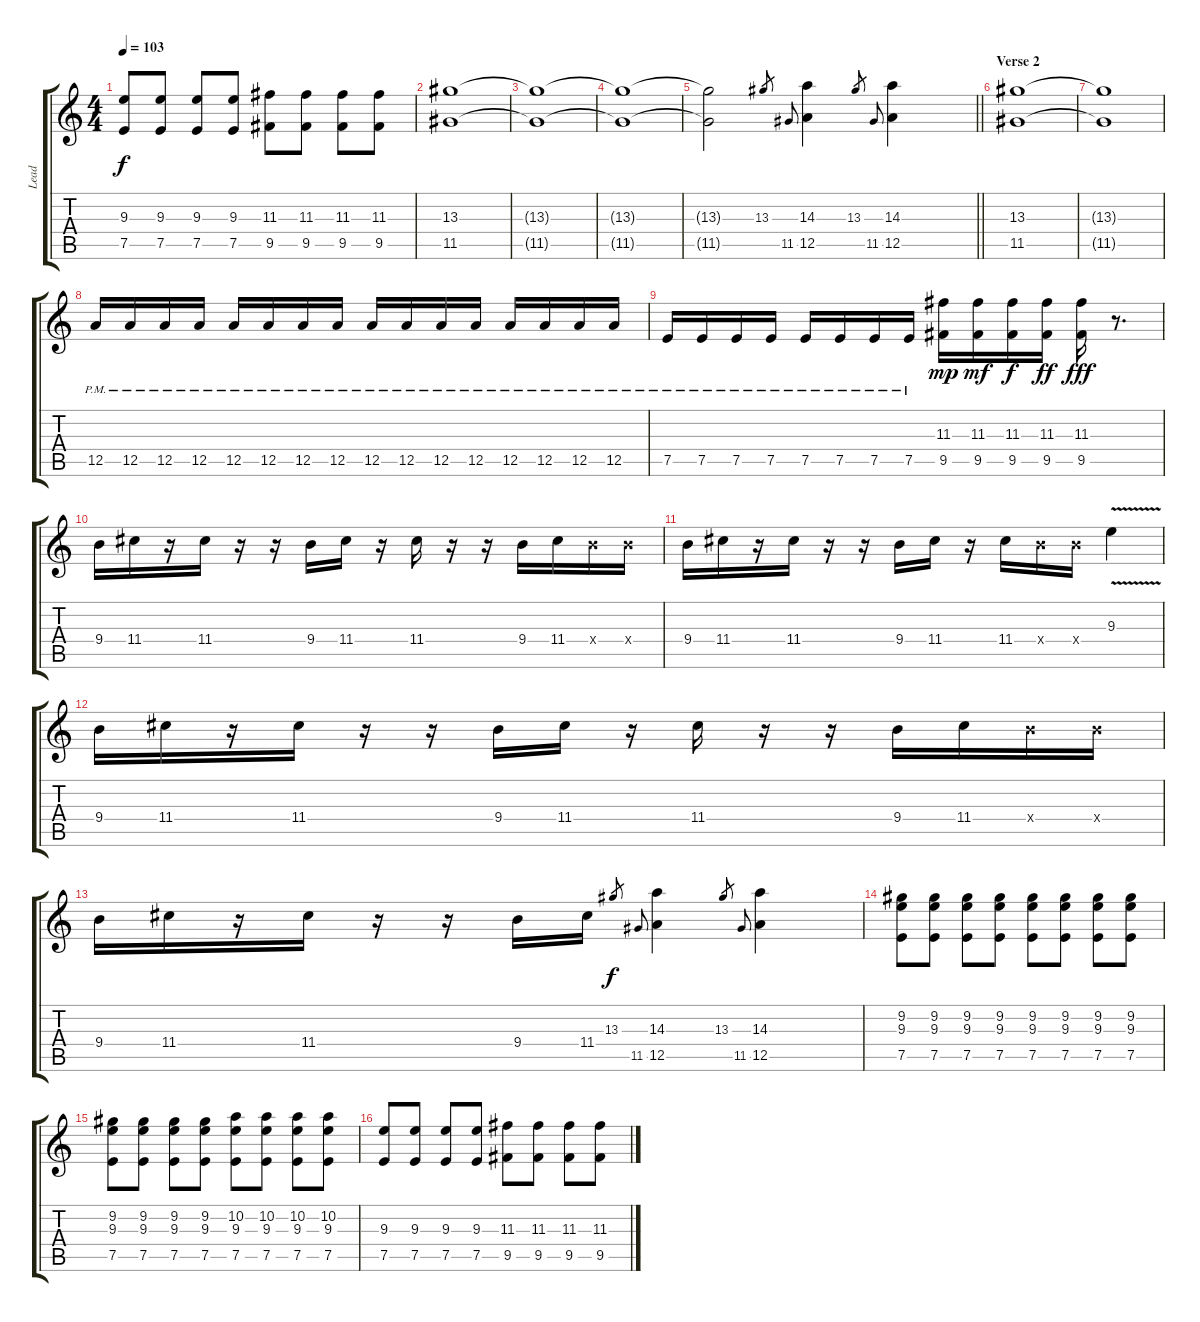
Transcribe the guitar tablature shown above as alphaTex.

\track ("Lead" "Lead") {instrument electricguitarclean}
\staff {score tabs}
\tuning (E4 B3 G3 D3 A2 E2) {hide}
\ts (4 4)
\tempo 103
\clef g2
\ks c
(9.3 7.5).8{dy f} (9.3 7.5).8 (9.3 7.5).8 (9.3 7.5).8 (11.3 9.5).8 (11.3 9.5).8 (11.3 9.5).8 (11.3 9.5).8 |
(13.3 11.5).1 |
(13.3{t} 11.5{t}).1 |
(13.3{t} 11.5{t}).1 |
\barLineRight lightlight
(13.3{t} 11.5{t}).2 13.3.16{gr} 11.5.16{gr onbeat} (14.3 12.5).4 13.3.16{gr} 11.5.16{gr onbeat} (14.3 12.5).4 |
\section ("" "Verse 2")
(13.3 11.5).1 |
(13.3{t} 11.5{t}).1 |
12.5{pm}.16{volume 16} 12.5{pm}.16 12.5{pm}.16 12.5{pm}.16 12.5{pm}.16 12.5{pm}.16 12.5{pm}.16 12.5{pm}.16 12.5{pm}.16 12.5{pm}.16 12.5{pm}.16 12.5{pm}.16 12.5{pm}.16 12.5{pm}.16 12.5{pm}.16 12.5{pm}.16 |
7.5{pm}.16 7.5{pm}.16 7.5{pm}.16 7.5{pm}.16 7.5{pm}.16 7.5{pm}.16 7.5{pm}.16 7.5{pm}.16 (11.3 9.5).16{dy mp} (11.3 9.5).16{dy mf} (11.3 9.5).16{dy f} (11.3 9.5).16{dy ff} (11.3 9.5).16{dy fff} r.8{d} |
9.4.16 11.4.16 r.16 11.4.16 r.16 r.16 9.4.16 11.4.16 r.16 11.4.16 r.16 r.16 9.4.16 11.4.16 9.4{x}.16 9.4{x}.16 |
9.4.16 11.4.16 r.16 11.4.16 r.16 r.16 9.4.16 11.4.16 r.16 11.4.16 9.4{x}.16 9.4{x}.16 9.3{v}.4 |
9.4.16 11.4.16 r.16 11.4.16 r.16 r.16 9.4.16 11.4.16 r.16 11.4.16 r.16 r.16 9.4.16 11.4.16 9.4{x}.16 9.4{x}.16 |
9.4.16 11.4.16 r.16 11.4.16 r.16 r.16 9.4.16 11.4.16 13.3.16{gr dy f} 11.5.16{gr onbeat} (14.3 12.5).4 13.3.16{gr} 11.5.16{gr onbeat} (14.3 12.5).4 |
(9.2 9.3 7.5).8 (9.2 9.3 7.5).8 (9.2 9.3 7.5).8 (9.2 9.3 7.5).8 (9.2 9.3 7.5).8 (9.2 9.3 7.5).8 (9.2 9.3 7.5).8 (9.2 9.3 7.5).8 |
(9.2 9.3 7.5).8 (9.2 9.3 7.5).8 (9.2 9.3 7.5).8 (9.2 9.3 7.5).8 (10.2 9.3 7.5).8 (10.2 9.3 7.5).8 (10.2 9.3 7.5).8 (10.2 9.3 7.5).8 |
(9.3 7.5).8 (9.3 7.5).8 (9.3 7.5).8 (9.3 7.5).8 (11.3 9.5).8 (11.3 9.5).8 (11.3 9.5).8 (11.3 9.5).8
